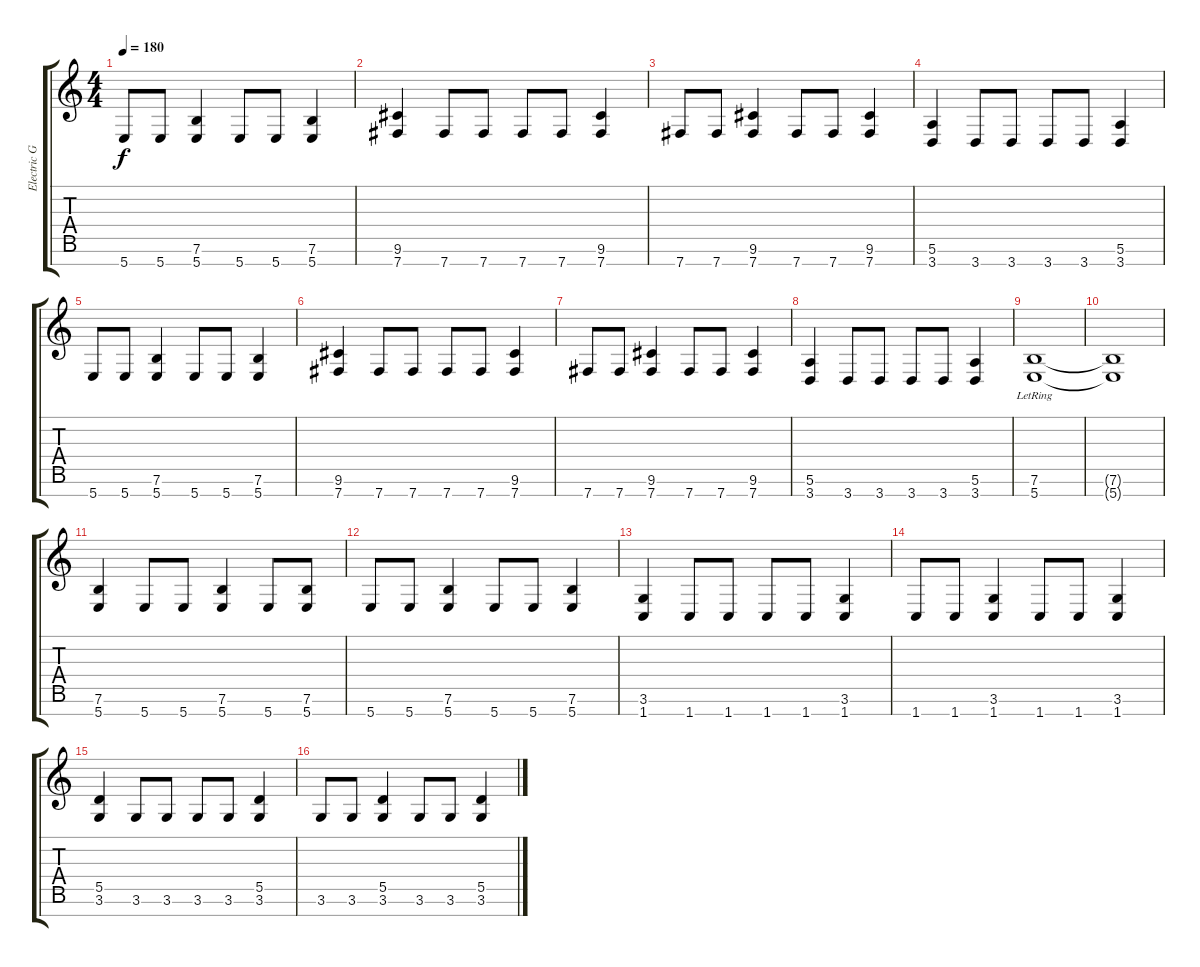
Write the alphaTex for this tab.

\track ("Electric Guitar" "Electric G") {instrument distortionguitar}
\staff {score tabs}
\tuning (E4 B3 G3 D3 A2 E2 B1) {hide}
\ts (4 4)
\tempo 180
\clef g2
\ks c
5.7.8{dy f} 5.7.8 (7.6 5.7).4 5.7.8 5.7.8 (7.6 5.7).4 |
(9.6 7.7).4 7.7.8 7.7.8 7.7.8 7.7.8 (9.6 7.7).4 |
7.7.8 7.7.8 (9.6 7.7).4 7.7.8 7.7.8 (9.6 7.7).4 |
(5.6 3.7).4 3.7.8 3.7.8 3.7.8 3.7.8 (5.6 3.7).4 |
5.7.8 5.7.8 (7.6 5.7).4 5.7.8 5.7.8 (7.6 5.7).4 |
(9.6 7.7).4 7.7.8 7.7.8 7.7.8 7.7.8 (9.6 7.7).4 |
7.7.8 7.7.8 (9.6 7.7).4 7.7.8 7.7.8 (9.6 7.7).4 |
(5.6 3.7).4 3.7.8 3.7.8 3.7.8 3.7.8 (5.6 3.7).4 |
(7.6 5.7{lr}).1 |
(7.6{t} 5.7{t}).1 |
(7.6 5.7).4 5.7.8 5.7.8 (7.6 5.7).4 5.7.8 (7.6 5.7).8 |
5.7.8 5.7.8 (7.6 5.7).4 5.7.8 5.7.8 (7.6 5.7).4 |
(3.6 1.7).4 1.7.8 1.7.8 1.7.8 1.7.8 (3.6 1.7).4 |
1.7.8 1.7.8 (3.6 1.7).4 1.7.8 1.7.8 (3.6 1.7).4 |
(5.5 3.6).4 3.6.8 3.6.8 3.6.8 3.6.8 (5.5 3.6).4 |
3.6.8 3.6.8 (5.5 3.6).4 3.6.8 3.6.8 (5.5 3.6).4
